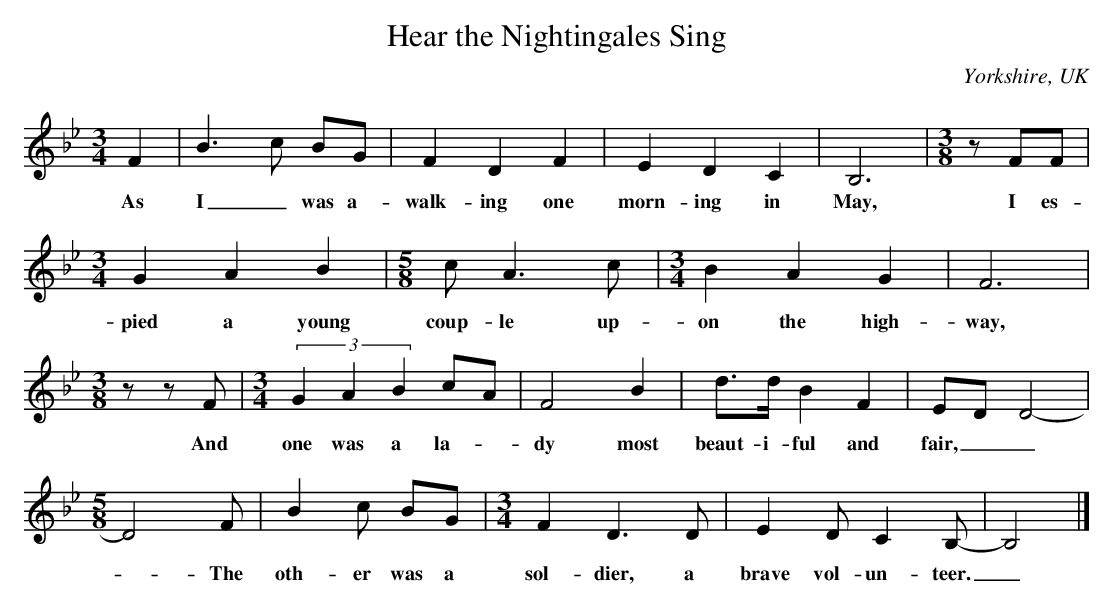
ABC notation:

X:1
T:Hear the Nightingales Sing
O:Yorkshire, UK
M:3/4
L:1/4
K:Bb
F|B3/2 c/ B/G/|F D F|E D C|B,3|[M:3/8]z/F/F/|
w: As I_ was a- walk- ing one morn- ing in May, I es-
[M:3/4]G A B|[M:5/8]c/ A3/2 c/|[M:3/4]B A G|F3|
w: pied a young coup- le up- on the high- way,
[M:3/8]z/z/F/|[M:3/4](3G A B c/A/|F2 B|d3/4d// B F|E/D/ D2-|
w: And one was a la-_ dy most beaut- i- ful and fair,__
[M:5/8]D2 F/|B c/ B/G/|[M:3/4]F D3/2 D/|E D/ C B,/-|B,2|]
w: - The oth- er was a sol- dier, a brave vol- un- teer._
